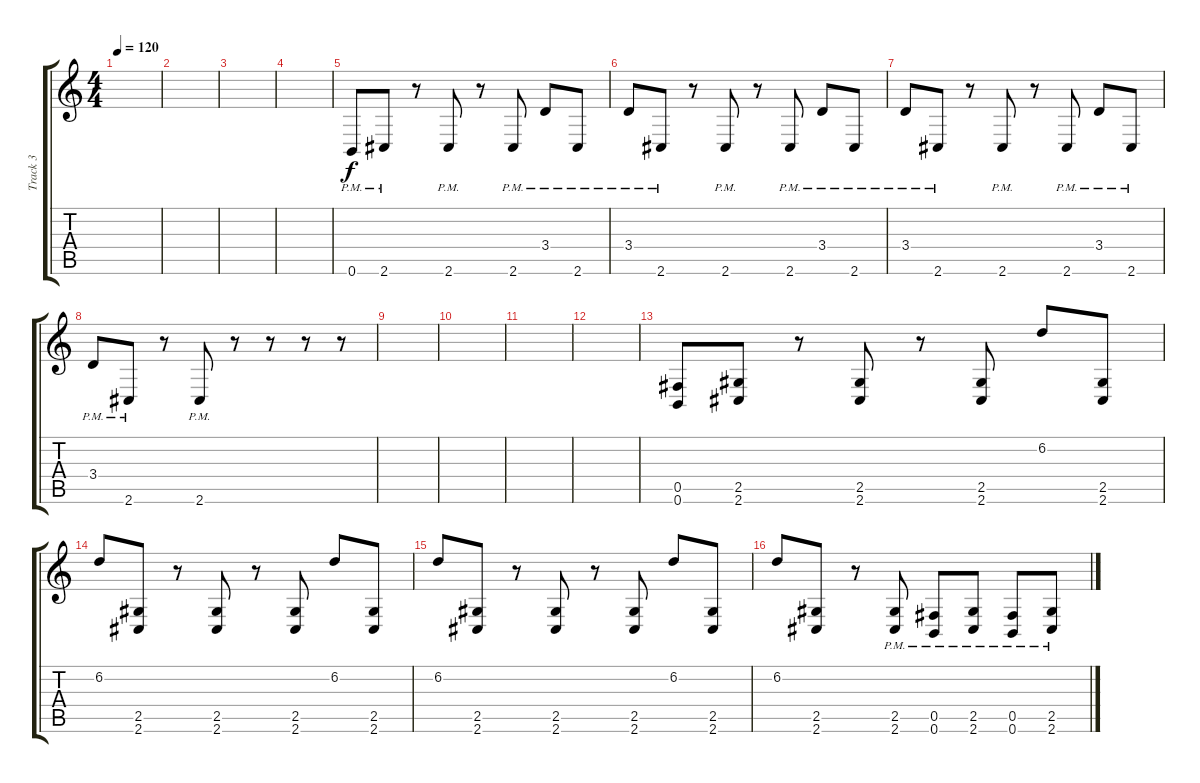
\track ("Track 3" "Track 3") {instrument distortionguitar}
\staff {score tabs}
\tuning (Db4 Ab3 E3 B2 Gb2 B1) {hide}
\ts (4 4)
\tempo 120
\clef g2
\ks c
|
|
|
|
0.6{pm}.8 2.6{pm}.8 r.8 2.6{pm}.8 r.8 2.6{pm}.8 3.4{pm}.8 2.6{pm}.8 |
3.4{pm}.8 2.6{pm}.8 r.8 2.6{pm}.8 r.8 2.6{pm}.8 3.4{pm}.8 2.6{pm}.8 |
3.4{pm}.8 2.6{pm}.8 r.8 2.6{pm}.8 r.8 2.6{pm}.8 3.4{pm}.8 2.6{pm}.8 |
3.4{pm}.8 2.6{pm}.8 r.8 2.6{pm}.8 r.8 r.8 r.8 r.8 |
|
|
|
|
(0.5 0.6).8 (2.5 2.6).8 r.8 (2.5 2.6).8 r.8 (2.5 2.6).8 6.2.8 (2.5 2.6).8 |
6.2.8 (2.5 2.6).8 r.8 (2.5 2.6).8 r.8 (2.5 2.6).8 6.2.8 (2.5 2.6).8 |
6.2.8 (2.5 2.6).8 r.8 (2.5 2.6).8 r.8 (2.5 2.6).8 6.2.8 (2.5 2.6).8 |
6.2.8 (2.5 2.6).8 r.8 (2.5{pm} 2.6).8 (0.5{pm} 0.6).8 (2.5{pm} 2.6).8 (0.5{pm} 0.6).8 (2.5{pm} 2.6).8
